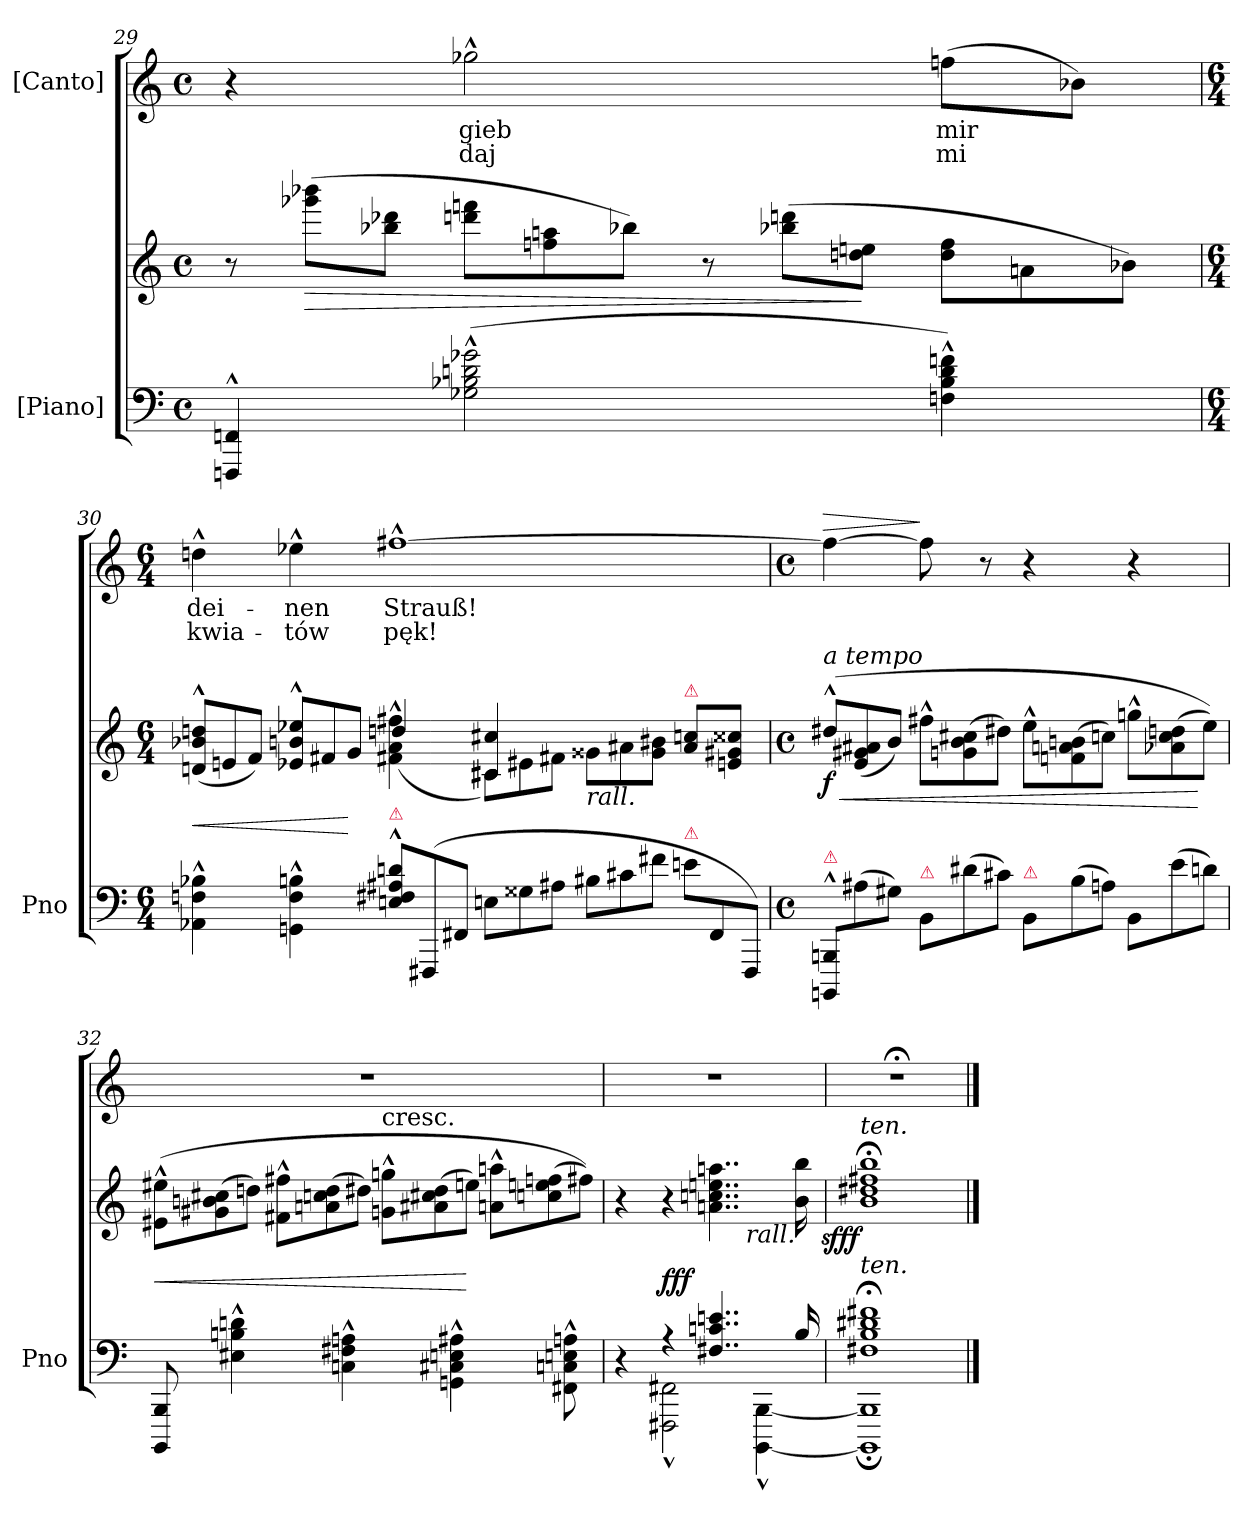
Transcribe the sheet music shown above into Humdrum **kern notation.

**kern	**kern	**dynam	**kern	**text	**text	**dynam
*part2	*part2	*part2	*part1	*part1	*part1	*part1
*staff3	*staff2	*staff2/3	*staff1	*staff1	*staff1	*staff1
*I"[Piano]	*	*	*I"[Canto]	*	*	*
*I'Pno	*	*	*	*	*	*
*clefF4	*clefG2	*	*clefG2	*	*	*
*k[]	*k[]	*	*k[]	*	*	*
*C:	*C:	*	*C:	*	*	*
*M4/4	*M4/4	*	*M4/4	*	*	*
*met(c)	*met(c)	*	*met(c)	*	*	*
*	*Xtuplet	*	*	*	*	*
=29	=29	=29	=29	=29	=29	=29
4FFFn^^/ 4FFn^^/	12r	.	4r	.	.	.
.	(12ggg-X\ 12bbb-X\L	>	.	.	.	.
.	12bb-X\ 12ddd-X\J	.	.	.	.	.
(2G-X^^\ 2B-X^^\ 2dn^^\ 2g-X^^\	12dddn\ 12fffn\L	.	2gg-X^^\	gieb	daj	.
.	12ffn\ 12aan\	.	.	.	.	.
.	12bb-X\J)	.	.	.	.	.
.	12r	.	.	.	.	.
.	(12bb-X\ 12dddn\L	.	.	.	.	.
.	12ddn\ 12een\J	]	.	.	.	.
4Fn^^\ 4B-^^\ 4d^^\ 4fn^^\)	12dd\ 12ff\L	.	(8ffn\L	mir	mi	.
.	12an\	.	.	.	.	.
.	.	.	8b-X\J)	.	.	.
.	12b-X\J)	.	.	.	.	.
=30	=30	=30	=30	=30	=30	=30
*M6/4	*M6/4	*	*M6/4	*	*	*
*	*^	*	*	*	*	*
4AA-X^^\ 4Fn^^\ 4B-X^^\	(12dn^^/ 12b-X^^/ 12ddn^^/L	4ryy	<	4ddn^^\	dei-	kwia-	.
.	12en/	.	.	.	.	.	.
.	12f/J)	.	.	.	.	.	.
4GGn^^\ 4F^^\ 4Bn^^\	12e-X^^/ 12bn^^/ 12ee-X^^/L	4ryy	.	4ee-X^^\	-nen	-tów	.
.	12f#X/	.	.	.	.	.	.
.	12g/J	.	[	.	.	.	.
*Xtuplet	*	*	*	*	*	*	*
!LO:TX:a:color=crimson:t=⚠	!	!	!	!	!	!	!
12En^^\ 12F#X^^\ 12A#X^^\ 12dn^^\L	4f#X^^\ 4a^^\ 4ff#X^^\	(>4ddn/	.	[1ff#X^^	Strauß!	pęk!	.
(12FFF#X/	.	.	.	.	.	.	.
12FF#X/J	.	.	.	.	.	.	.
12En\L	(>12c#X\L)	4c#X/ 4cc#X/)	.	.	.	.	.
12G##X\	12e#X\	.	.	.	.	.	.
12A#X\J	12f#X\J	.	.	.	.	.	.
!	!LO:TX:b:i:t=rall.	!	!	!	!	!	!
12B#X\L	12g##X\L	2ryy	.	.	.	.	.
12c#X\	12a#X\	.	.	.	.	.	.
12f#X\J	12g##\ 12b#X\J	.	.	.	.	.	.
!	!LO:TX:a:color=crimson:t=⚠	!	!	!	!	!	!
!LO:TX:a:color=crimson:t=⚠	!	!	!	!	!	!	!
12en\L	8a#/ 8ccn/L	.	.	.	.	.	.
12FF#/	.	.	.	.	.	.	.
.	8en/ 8g#X/ 8cc##X/J	.	.	.	.	.	.
12FFF#/J)	.	.	.	.	.	.	.
*	*v	*v	*	*	*	*	*
=31	=31	=31	=31	=31	=31	=31
*M4/4	*M4/4	*	*M4/4	*	*	*
*met(c)	*met(c)	*	*met(c)	*	*	*
!	!LO:TX:a:i:t=a tempo	!	!	!	!	!
!LO:TX:a:color=crimson:t=⚠	!	!	!	!	!	!
!	!	!	!	!	!	!LO:HP:a
12BBBBn^^/ 12BBBn^^/L	(12dd#X^^/L	< f	4ff#i\_	.	.	>
(12A#X\	(12e/ 12g#X/ 12a#X/	.	.	.	.	.
12G#X\J)	12b/J)	.	.	.	.	.
!LO:TX:a:color=crimson:t=⚠	!	!	!	!	!	!
12BB\L	12ff#X^^\L	.	8ff#\]	.	.	]
(12d#X\	(12gn\ 12b\ 12cc#X\	.	.	.	.	.
.	.	.	8r	.	.	.
12c#X\J)	12dd#X\J)	.	.	.	.	.
!LO:TX:a:color=crimson:t=⚠	!	!	!	!	!	!
12BB/L	12ee^^\L	.	4r	.	.	.
(12B\	(12fn\ 12an\ 12bn\	.	.	.	.	.
12An\J)	12ccn\J)	.	.	.	.	.
12BB\L	12ggn^^\L	.	4r	.	.	.
(12e\	(12a-X\ 12cc\ 12ddn\	.	.	.	.	.
12dn\J)	12ee\J))	[	.	.	.	.
=32	=32	=32	=32	=32	=32	=32
8BBBB/ 8BBB/	(12e#X^^\ 12ee#X^^\L	<	1r	.	.	.
.	(12g#X\ 12bn\ 12cc#X\	.	.	.	.	.
4E#X^^\ 4Bn^^\ 4dn^^\	.	.	.	.	.	.
.	12ddn\J)	.	.	.	.	.
.	12f#X^^\ 12ff#X^^\L	.	.	.	.	.
.	(12ani\ 12ccn\ 12dd\	.	.	.	.	.
4Cn^^\ 4F#X^^\ 4An^^\	.	.	.	.	.	.
.	12dd#X\J)	.	.	.	.	.
!	!LO:TX:a:t=cresc.	!	!	!	!	!
.	12gn^^\ 12ggn^^\L	.	.	.	.	.
.	(12a#X\ 12cc#X\ 12dd#\	.	.	.	.	.
4GGn^^\ 4C#X^^\ 4En^^\ 4A#X^^\	.	.	.	.	.	.
.	12een\J)	[	.	.	.	.
.	12an^^\ 12aan^^\L	.	.	.	.	.
.	(12ccn\ 12een\ 12ffn\	.	.	.	.	.
8FF#X^^\ 8Cn^^\ 8En^^\ 8An^^\	.	.	.	.	.	.
.	12ff#X\J))	.	.	.	.	.
=33	=33	=33	=33	=33	=33	=33
*^	*	*	*	*	*	*
4r	4ryy	4r	.	1r	.	.	.
4r	2FFF#X^^\ 2FF#X^^\	4r	fff	.	.	.	.
4..F#X/ 4..cn/ 4..en/	.	4..an\ 4..ccn\ 4..een\ 4..aan\	.	.	.	.	.
.	[4BBBB^^\ [4BBB^^\	.	.	.	.	.	.
!	!	!LO:TX:b:i:rj:t=rall.	!	!	!	!	!
16B/	.	16b\ 16bb\	.	.	.	.	.
=34	=34	=34	=34	=34	=34	=34	=34
!	!	!LO:TX:a:i:t=ten.	!	!	!	!	!
!LO:TX:a:i:t=ten.	!	!	!	!	!	!	!
!	!	!	!LO:DY:rj	!	!	!	!
1F#X;< 1B;< 1d#X;< 1f#X;<	1BBBB];< 1BBB];<	1b;< 1dd#X;< 1ff#X;< 1bb;<	sfff	1r;<	.	.	.
*v	*v	*	*	*	*	*	*
==	==	==	==	==	==	==
*-	*-	*-	*-	*-	*-	*-
